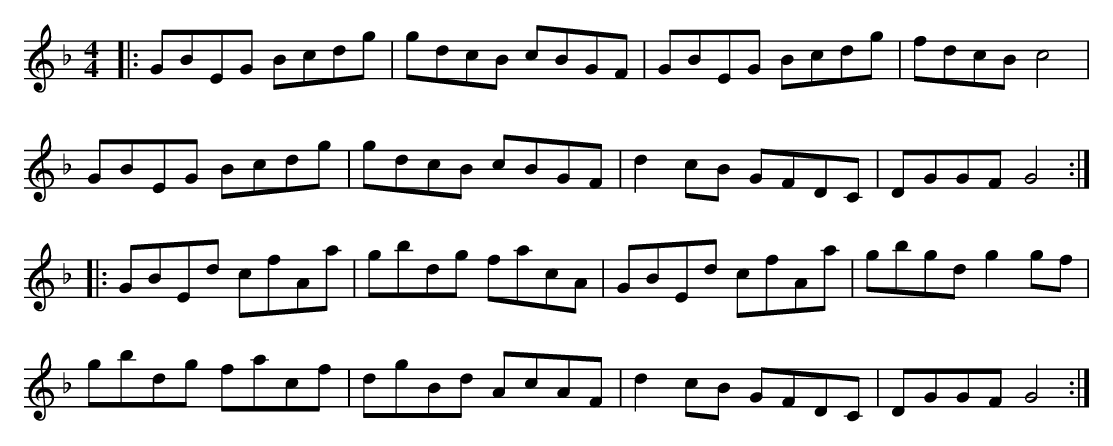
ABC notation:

X:1
M:4/4
K:F
|:GBEG Bcdg|gdcB cBGF|GBEG Bcdg|fdcB c4|
GBEG Bcdg|gdcB cBGF|d2 cB GFDC|DGGF G4:|
|:GBEd cfAa|gbdg facA|GBEd cfAa|gbgd g2 gf|
gbdg facf|dgBd AcAF|d2 cB GFDC|DGGF G4:|
